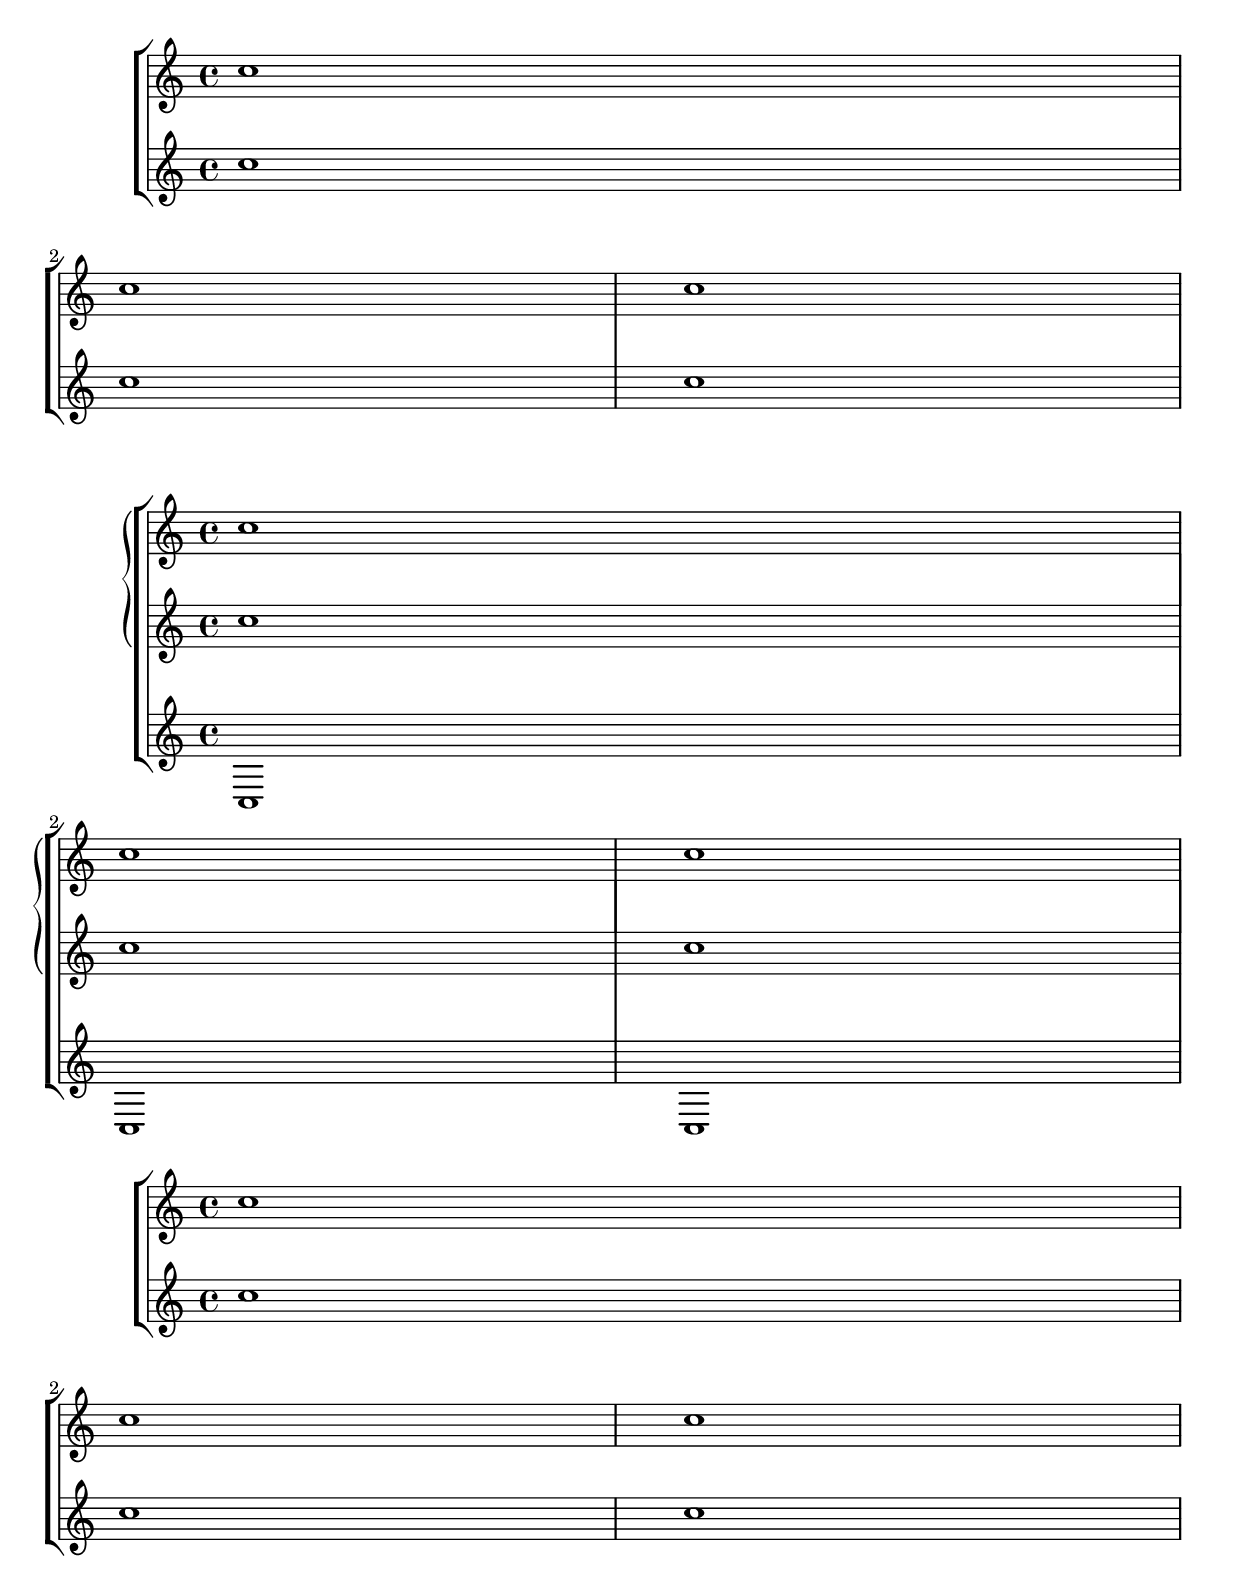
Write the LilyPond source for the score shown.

\version "1.7.6"


nt =  \notes { c1 \break c1 c1 } 
stuff =  \notes \relative c'' <
  \context Staff = stone  { \nt }
  \context Staff = sttwo { \nt }
>

\score{ 
    \context StaffGroup \stuff
}

\score{ 
    \context StaffGroup < \context GrandStaff \stuff
        \context Staff = stthree \nt 
    >
}

\score{ 
    \context ChoirStaff \stuff
}


%% new-chords-done %%
